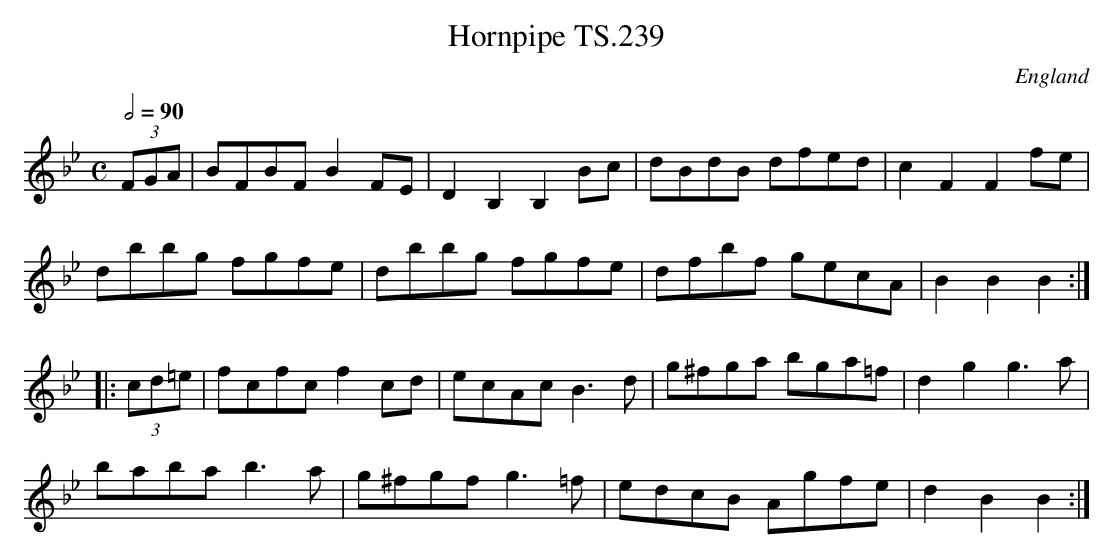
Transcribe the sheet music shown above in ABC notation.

X:1
T:Hornpipe TS.239
M:C
L:1/8
Q:1/2=90
O:England
K:Bb major
(3FGA|BFBF B2FE|D2B,2B,2Bc|dBdB dfed|c2F2F2fe|!
dbbg fgfe|dbbg fgfe|dfbf gecA|B2B2B2:|!
|:(3cd=e|fcfcf2cd|ecAcB3d|g^fga bga=f|d2g2g3a|!
babab3a|g^fgfg3=f|edcB Agfe|d2B2B2:|]
